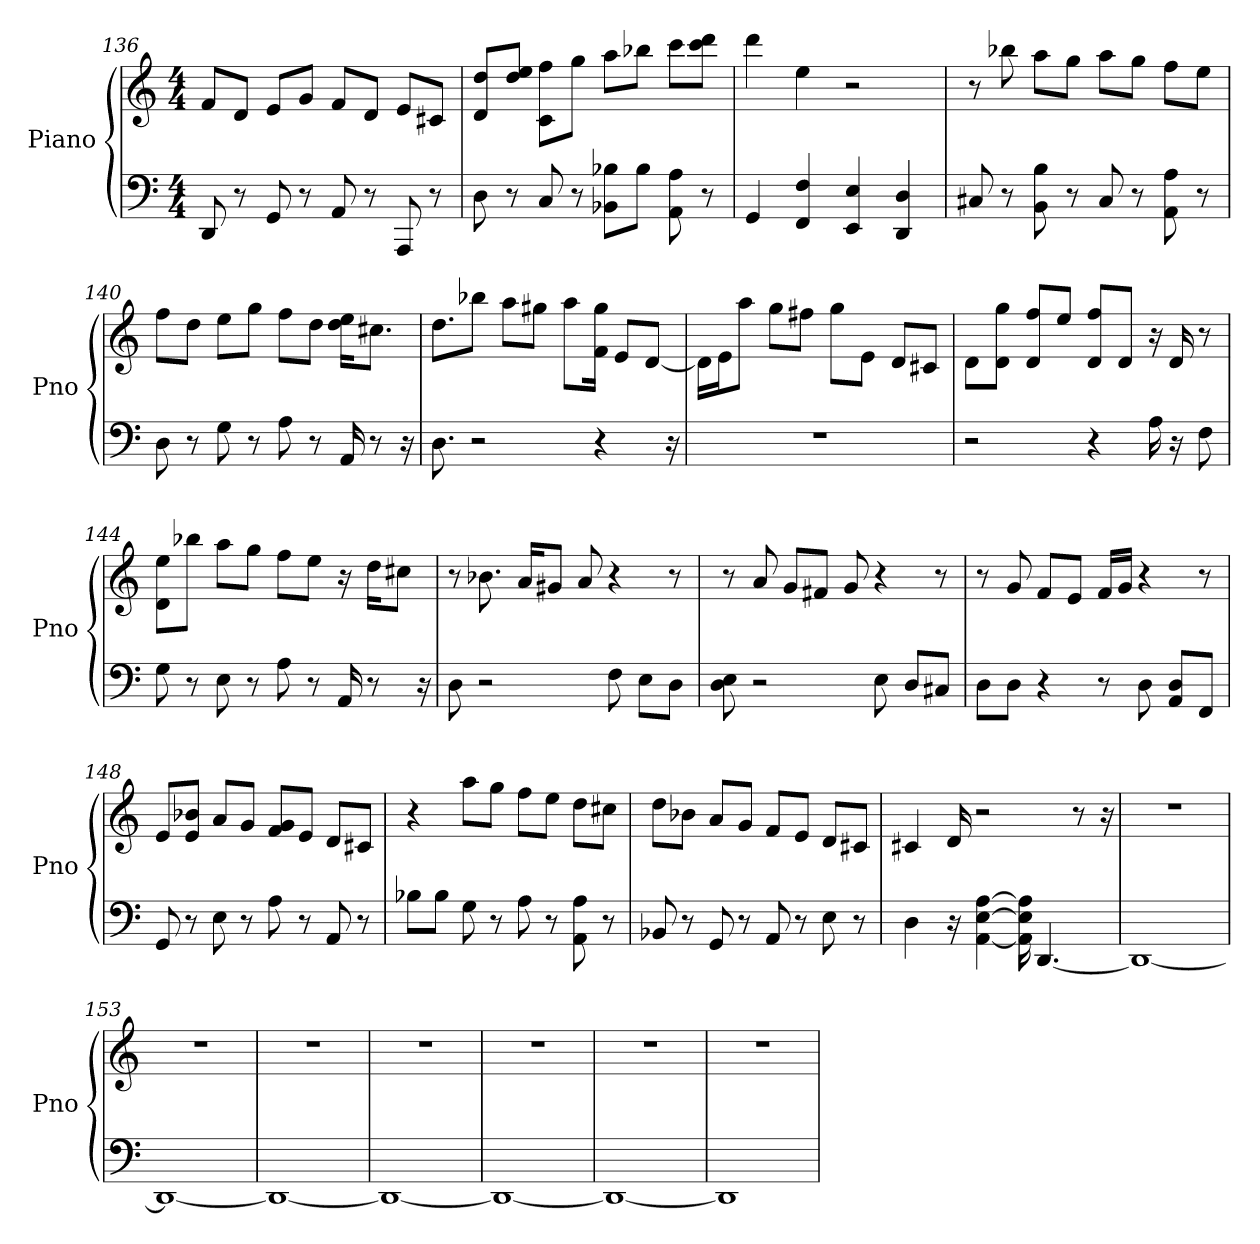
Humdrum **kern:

**kern	**kern
*part1	*part1
*staff2	*staff1
*I"Piano	*
*I'Pno	*
*clefF4	*clefG2
*k[]	*k[]
*C:	*C:
*M4/4	*M4/4
=136	=136
8DD	8f/L
8r	8d/J
8GG	8e/L
8r	8g/J
8AA	8f/L
8r	8d/J
8AAA	8e/L
8r	8c#/J
=137	=137
8D	8d/ 8dd/L
8r	8ee/ 8dd/J
8C	8ff\ 8c\L
8r	8gg\J
8BB-\ 8B-\L	8aa\L
8B-\J	8bb-\J
8A 8AA	8ccc\L
8r	8ccc\ 8ddd\J
=138	=138
4GG	4ddd
4F 4FF	4ee
4EE 4E	2r
4DD 4D	.
=139	=139
8C#	8r
8r	8bb-
8B 8BB	8aa\L
8r	8gg\J
8C#	8aa\L
8r	8gg\J
8A 8AA	8ff\L
8r	8ee\J
=140	=140
8D	8ff\L
8r	8dd\J
8G	8ee\L
8r	8gg\J
8A	8ff\L
8r	8dd\J
16AA	16ee\ 16dd\KL
8r	8.cc#\J
16r	.
=141	=141
8.D	8.dd\L
2r	8bb-\J
.	8aa\L
.	8gg#\J
.	8aa\L
4r	16f\ 16gg#\Jk
.	8e/L
.	[8d/J
16r	.
=142	=142
1r	16d\LL]
.	16e\J
.	8aa\J
.	8gg\L
.	8ff#\J
.	8gg\L
.	8e\J
.	8d/L
.	8c#/J
=143	=143
2r	8d\L
.	8d\ 8gg\J
.	8d/ 8ff/L
.	8ee/J
4r	8ff/ 8d/L
.	8d/J
16A	16r
16r	16d
8F	8r
=144	=144
8G	8ee\ 8d\L
8r	8bb-\J
8E	8aa\L
8r	8gg\J
8A	8ff\L
8r	8ee\J
16AA	16r
8r	16dd\KL
.	8cc#\J
16r	.
=145	=145
8D	8r
2r	8.b-
.	16a/KL
.	8g#/J
.	8a
8F	4r
8E\L	.
8D\J	8r
=146	=146
8E 8D	8r
2r	8a
.	8g/L
.	8f#/J
.	8g
8E	4r
8D/L	.
8C#/J	8r
=147	=147
8D\L	8r
8D\J	8g
4r	8f/L
.	8e/J
8r	16f/LL
.	16g/JJ
8D	4r
8AA/ 8D/L	.
8FF/J	8r
=148	=148
8GG	8e/L
8r	8e/ 8b-/J
8E	8a/L
8r	8g/J
8A	8f/ 8g/L
8r	8e/J
8AA	8d/L
8r	8c#/J
=149	=149
8B-\L	4r
8B-\J	.
8G	8aa\L
8r	8gg\J
8A	8ff\L
8r	8ee\J
8AA 8A	8dd\L
8r	8cc#\J
=150	=150
8BB-	8dd\L
8r	8b-\J
8GG	8a/L
8r	8g/J
8AA	8f/L
8r	8e/J
8E	8d/L
8r	8c#/J
=151	=151
4D	4c#
16r	16d
[4A [4E [4AA	2r
16A] 16E] 16AA]	.
[4.DD	.
.	8r
.	16r
=152	=152
1DD_	1r
=153	=153
1DD_	1r
=154	=154
1DD_	1r
=155	=155
1DD_	1r
=156	=156
1DD_	1r
=157	=157
1DD_	1r
=158	=158
1DD]	1r
=	=
*-	*-
